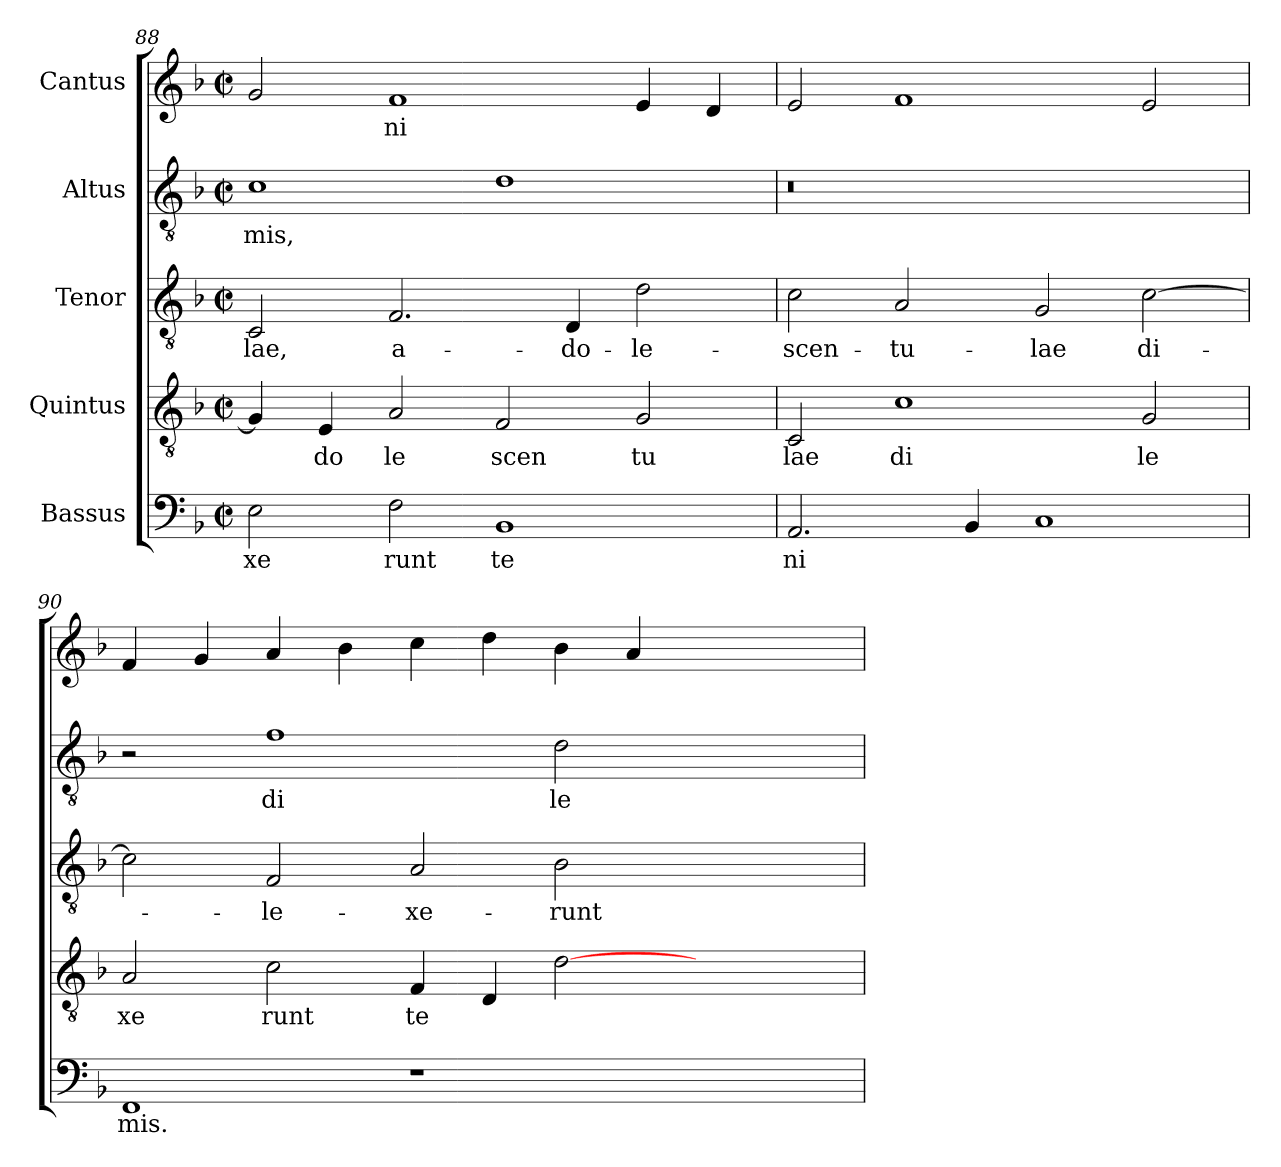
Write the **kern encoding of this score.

**kern	**text	**kern	**text	**kern	**text	**kern	**text	**kern	**text
*part5	*part5	*part4	*part4	*part3	*part3	*part2	*part2	*part1	*part1
*staff5	*staff5	*staff4	*staff4	*staff3	*staff3	*staff2	*staff2	*staff1	*staff1
*I"Bassus	*	*I"Quintus	*	*I"Tenor	*	*I"Altus	*	*I"Cantus	*
*clefF4	*	*clefGv2	*	*clefGv2	*	*clefGv2	*	*clefG2	*
*k[b-]	*	*k[b-]	*	*k[b-]	*	*k[b-]	*	*k[b-]	*
*F:	*	*F:	*	*F:	*	*F:	*	*F:	*
*M2/2	*	*M2/2	*	*M2/2	*	*M2/2	*	*M2/2	*
*met(c|)	*	*met(c|)	*	*met(c|)	*	*met(c|)	*	*met(c|)	*
=88	=88	=88	=88	=88	=88	=88	=88	=88	=88
!	!LO:LY:b:cj	!	!	!	!LO:LY:b:cj	!	!LO:LY:b	!	!
2E\	xe	4G/]	.	2C/	-lae,	1c	mis,	2g/	.
!	!	!	!LO:LY:b:cj	!	!	!	!	!	!
.	.	4E/	do	.	.	.	.	.	.
!	!LO:LY:b:cj	!	!LO:LY:b:cj	!	!LO:LY:b:cj	!	!	!	!LO:LY:b:cj
2F\	runt	2A/	le	2.F/	a-	.	.	1f	ni
!	!LO:LY:b:cj	!	!LO:LY:b:cj	!	!	!	!	!	!
1BB-	te	2F/	scen	.	.	1d	.	.	.
!	!	!	!	!	!LO:LY:b:cj	!	!	!	!
.	.	.	.	4D/	-do-	.	.	.	.
!	!	!	!LO:LY:b:cj	!	!LO:LY:b:cj	!	!	!	!
.	.	2G/	tu	2d\	-le-	.	.	4e/	.
.	.	.	.	.	.	.	.	4d/	.
=89	=89	=89	=89	=89	=89	=89	=89	=89	=89
!	!LO:LY:b:cj	!	!LO:LY:b:cj	!	!LO:LY:b:cj	!	!	!	!
2.AA/	ni	2C/	lae	2c\	-scen-	0r	.	2e/	.
!	!	!	!LO:LY:b:cj	!	!LO:LY:b:cj	!	!	!	!
.	.	1c	di	2A/	-tu-	.	.	1f	.
4BB-/	.	.	.	.	.	.	.	.	.
!	!	!	!	!	!LO:LY:b:cj	!	!	!	!
1C	.	.	.	2G/	-lae	.	.	.	.
!	!	!	!LO:LY:b:cj	!	!LO:LY:b:cj	!	!	!	!
.	.	2G/	le	[<2c\	di-	.	.	2e/	.
!!LO:PB:g=z
=90	=90	=90	=90	=90	=90	=90	=90	=90	=90
!	!LO:LY:b:cj	!	!LO:LY:b:cj	!	!	!	!	!	!
1FF	mis.	2A/	xe	2c\]	.	2r	.	4f/	.
.	.	.	.	.	.	.	.	4g/	.
!	!	!	!LO:LY:b:cj	!	!LO:LY:b:cj	!	!LO:LY:b:cj	!	!
.	.	2c\	runt	2F/	-le-	1f	di	4a/	.
.	.	.	.	.	.	.	.	4b-\	.
!LO:N:vis=1	!	!	!LO:LY:b:cj	!	!LO:LY:b:cj	!	!	!	!
0r	.	4F/	te	2A/	-xe-	.	.	4cc\	.
.	.	4D/	.	.	.	.	.	4dd\	.
!	!	!	!	!	!LO:LY:b:cj	!	!LO:LY:b:cj	!	!
.	.	[>2d\	.	2B-\	-runt	2d\	le	4b-\	.
.	.	.	.	.	.	.	.	4a/	.
.	.	1ryy	.	1ryy	.	1ryy	.	1ryy	.
=	=	=	=	=	=	=	=	=	=
*-	*-	*-	*-	*-	*-	*-	*-	*-	*-
